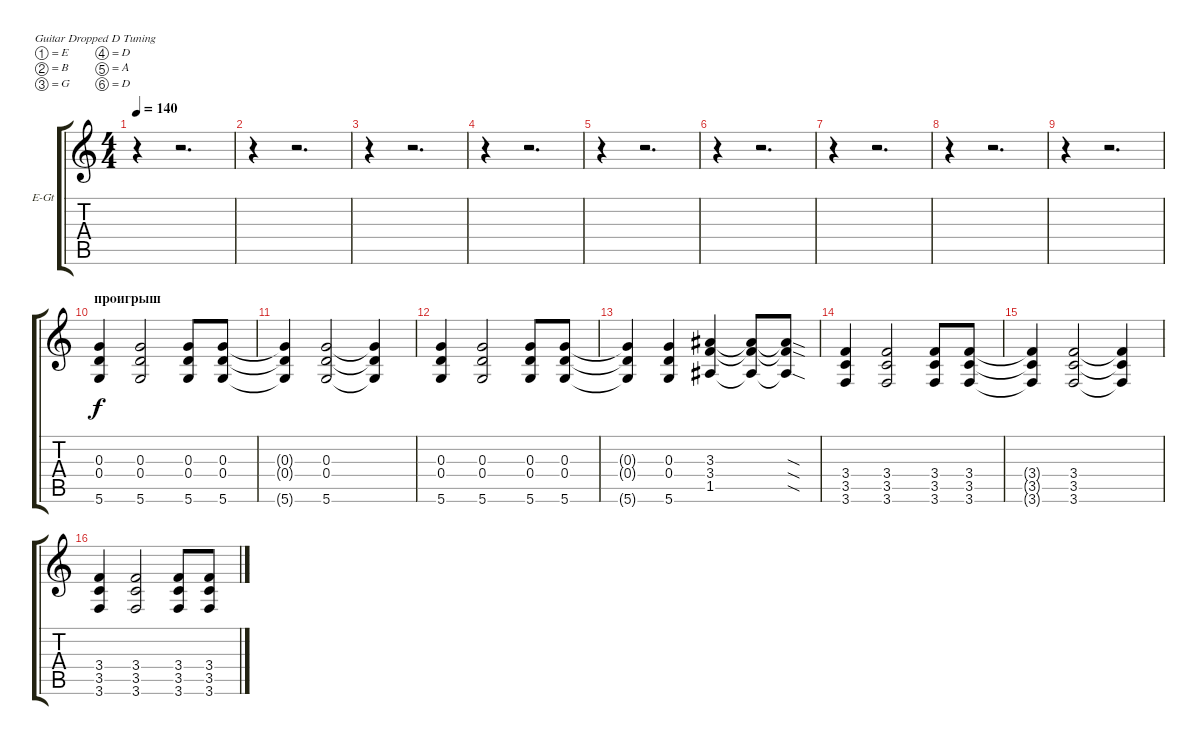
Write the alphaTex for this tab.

\defaultSystemsLayout 4
\bracketExtendMode groupsimilarinstruments
\firstSystemTrackNameOrientation horizontal
\otherSystemsTrackNameOrientation horizontal
\track ("Electric Guitar" "E-Gt") {instrument distortionguitar}
\staff {score tabs}
\tuning (E4 B3 G3 D3 A2 D2)
\ts (4 4)
\tempo 140
\clef g2
\scale
0.333333
\ks c
r.4{dy f} r.2{d} |
\scale
0.333333 r.4 r.2{d} |
\scale
0.333333 r.4 r.2{d} |
\scale
0.333333 r.4 r.2{d} |
\scale
0.333333 r.4 r.2{d} |
\scale
0.333333 r.4 r.2{d} |
\scale
0.333333 r.4 r.2{d} |
\scale
0.333333 r.4 r.2{d} |
\scale
0.333333 r.4 r.2{d} |
\section ("" "проигрыш")
\scale
0.333333 (0.3 0.4 5.6).4 (0.3 0.4 5.6).2 (0.3 0.4 5.6).8 (0.3 0.4 5.6).8 |
\scale
0.333333 (0.3{t} 0.4{t} 5.6{t}).4 (0.3 0.4 5.6).2 (0.3{t} 0.4{t} 5.6{t}).4 |
\scale
0.333333 (0.3 0.4 5.6).4 (0.3 0.4 5.6).2 (0.3 0.4 5.6).8 (0.3 0.4 5.6).8 |
\scale
0.333333 (0.3{t} 0.4{t} 5.6{t}).4 (0.3 0.4 5.6).4 (3.3 3.4 1.5).4 (3.3{t} 3.4{t} 1.5{t}).8 (3.3{sod t} 3.4{sod t} 1.5{sod t}).8 |
\scale
0.333333 (3.4 3.5 3.6).4 (3.4 3.5 3.6).2 (3.4 3.5 3.6).8 (3.4 3.5 3.6).8 |
\scale
0.333333 (3.4{t} 3.5{t} 3.6{t}).4 (3.4 3.5 3.6).2 (3.4{t} 3.5{t} 3.6{t}).4 |
\scale
0.333333 (3.4 3.5 3.6).4 (3.4 3.5 3.6).2 (3.4 3.5 3.6).8 (3.4 3.5 3.6).8
